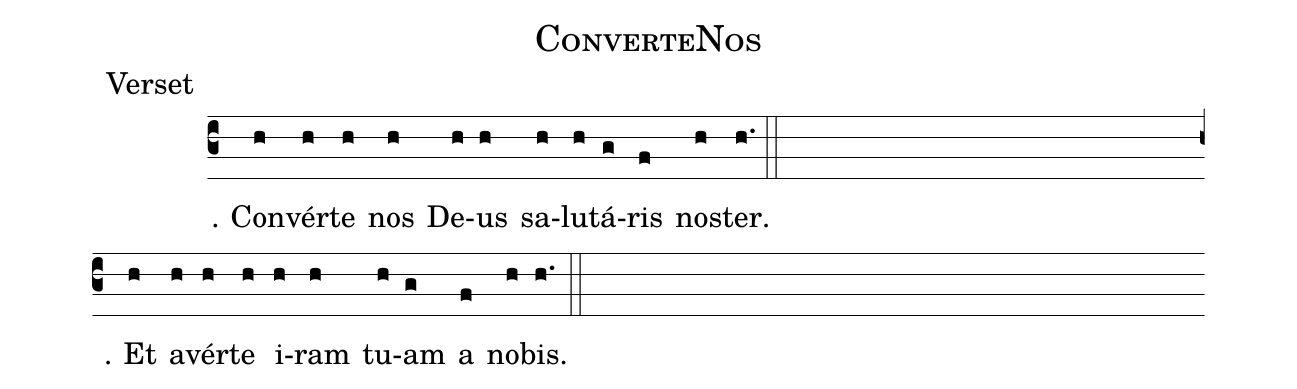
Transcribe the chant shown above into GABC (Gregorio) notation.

name:ConverteNos;
office-part:Verset;
%%
℣. C{o}n(h)vér(h)te(h) nos(h) De(h)us(h) sa(h)lu(h)tá(g)ris(f) no(h)ster.(h.) (::)
(Z)

℟. {E}t(h) a(h)vér(h)te(h) i(h)ram(h) tu(h)am(g) a(f) no(h)bis.(h.) (::)
